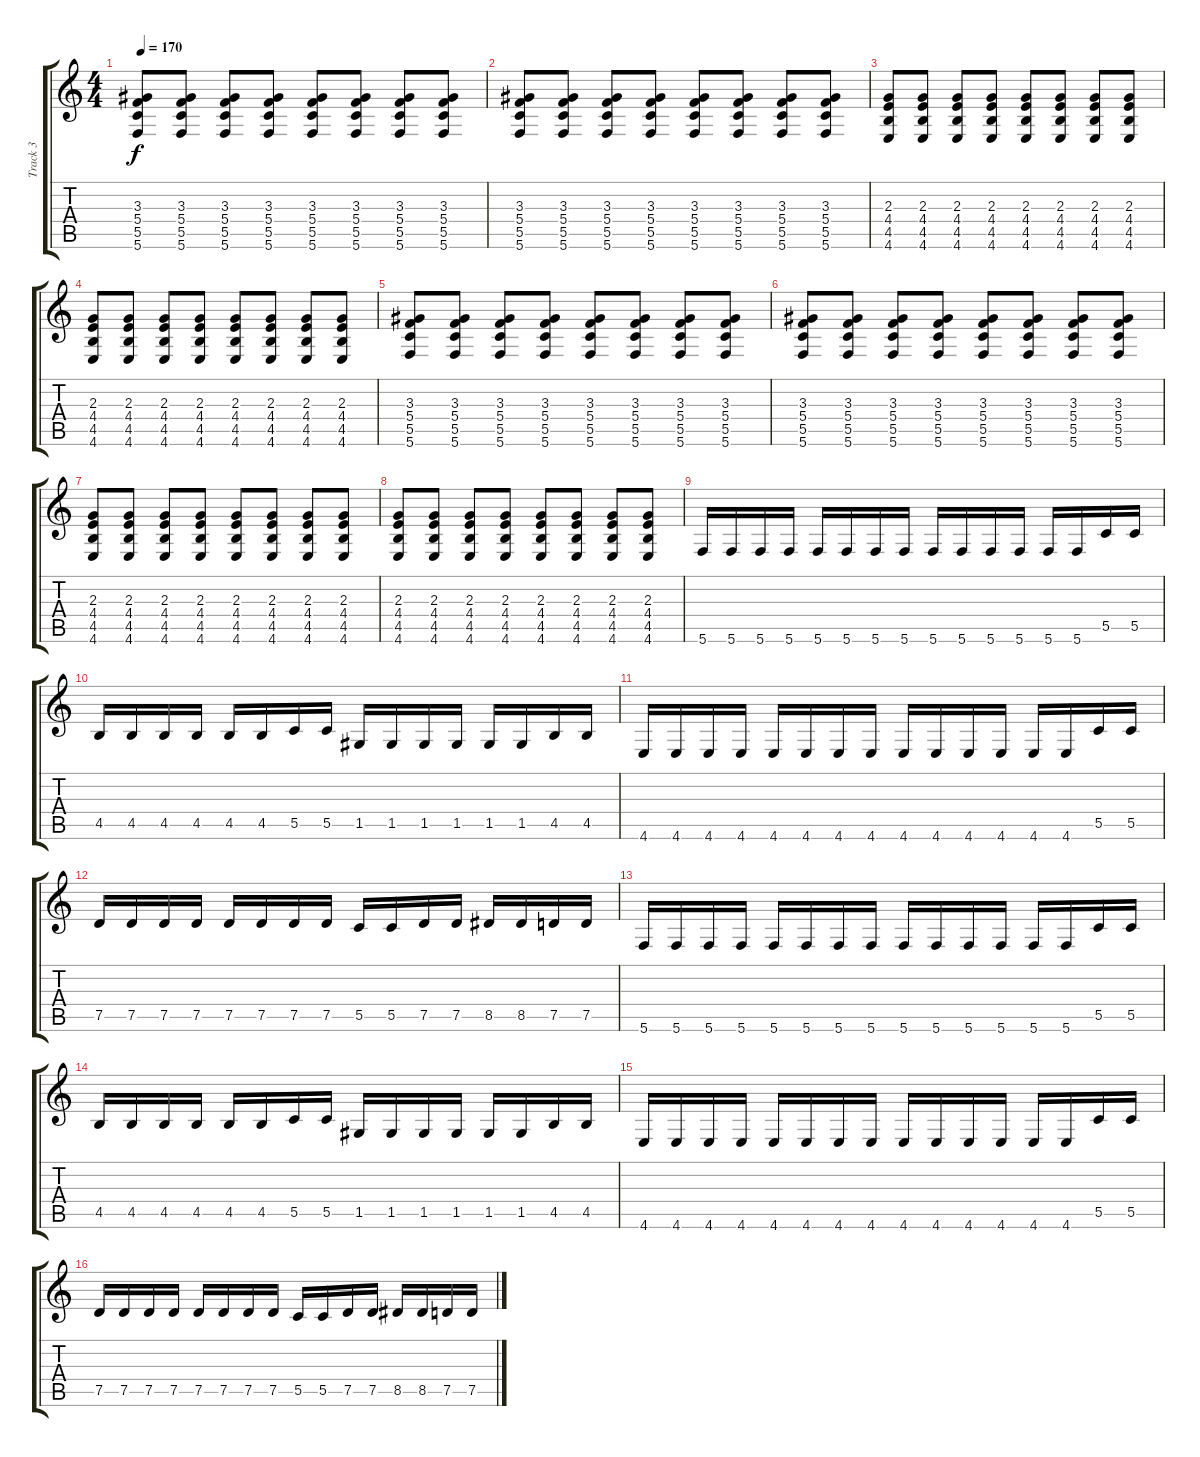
\track ("Track 3" "Track 3") {instrument distortionguitar}
\staff {score tabs}
\tuning (D4 A3 F3 C3 G2 C2) {hide}
\ts (4 4)
\tempo 170
\clef g2
\ks c
(3.3 5.4 5.5 5.6).8{dy f} (3.3 5.4 5.5 5.6).8 (3.3 5.4 5.5 5.6).8 (3.3 5.4 5.5 5.6).8 (3.3 5.4 5.5 5.6).8 (3.3 5.4 5.5 5.6).8 (3.3 5.4 5.5 5.6).8 (3.3 5.4 5.5 5.6).8 |
(3.3 5.4 5.5 5.6).8 (3.3 5.4 5.5 5.6).8 (3.3 5.4 5.5 5.6).8 (3.3 5.4 5.5 5.6).8 (3.3 5.4 5.5 5.6).8 (3.3 5.4 5.5 5.6).8 (3.3 5.4 5.5 5.6).8 (3.3 5.4 5.5 5.6).8 |
(2.3 4.4 4.5 4.6).8 (2.3 4.4 4.5 4.6).8 (2.3 4.4 4.5 4.6).8 (2.3 4.4 4.5 4.6).8 (2.3 4.4 4.5 4.6).8 (2.3 4.4 4.5 4.6).8 (2.3 4.4 4.5 4.6).8 (2.3 4.4 4.5 4.6).8 |
(2.3 4.4 4.5 4.6).8 (2.3 4.4 4.5 4.6).8 (2.3 4.4 4.5 4.6).8 (2.3 4.4 4.5 4.6).8 (2.3 4.4 4.5 4.6).8 (2.3 4.4 4.5 4.6).8 (2.3 4.4 4.5 4.6).8 (2.3 4.4 4.5 4.6).8 |
(3.3 5.4 5.5 5.6).8 (3.3 5.4 5.5 5.6).8 (3.3 5.4 5.5 5.6).8 (3.3 5.4 5.5 5.6).8 (3.3 5.4 5.5 5.6).8 (3.3 5.4 5.5 5.6).8 (3.3 5.4 5.5 5.6).8 (3.3 5.4 5.5 5.6).8 |
(3.3 5.4 5.5 5.6).8 (3.3 5.4 5.5 5.6).8 (3.3 5.4 5.5 5.6).8 (3.3 5.4 5.5 5.6).8 (3.3 5.4 5.5 5.6).8 (3.3 5.4 5.5 5.6).8 (3.3 5.4 5.5 5.6).8 (3.3 5.4 5.5 5.6).8 |
(2.3 4.4 4.5 4.6).8 (2.3 4.4 4.5 4.6).8 (2.3 4.4 4.5 4.6).8 (2.3 4.4 4.5 4.6).8 (2.3 4.4 4.5 4.6).8 (2.3 4.4 4.5 4.6).8 (2.3 4.4 4.5 4.6).8 (2.3 4.4 4.5 4.6).8 |
(2.3 4.4 4.5 4.6).8 (2.3 4.4 4.5 4.6).8 (2.3 4.4 4.5 4.6).8 (2.3 4.4 4.5 4.6).8 (2.3 4.4 4.5 4.6).8 (2.3 4.4 4.5 4.6).8 (2.3 4.4 4.5 4.6).8 (2.3 4.4 4.5 4.6).8 |
5.6.16 5.6.16 5.6.16 5.6.16 5.6.16 5.6.16 5.6.16 5.6.16 5.6.16 5.6.16 5.6.16 5.6.16 5.6.16 5.6.16 5.5.16 5.5.16 |
4.5.16 4.5.16 4.5.16 4.5.16 4.5.16 4.5.16 5.5.16 5.5.16 1.5.16 1.5.16 1.5.16 1.5.16 1.5.16 1.5.16 4.5.16 4.5.16 |
4.6.16 4.6.16 4.6.16 4.6.16 4.6.16 4.6.16 4.6.16 4.6.16 4.6.16 4.6.16 4.6.16 4.6.16 4.6.16 4.6.16 5.5.16 5.5.16 |
7.5.16 7.5.16 7.5.16 7.5.16 7.5.16 7.5.16 7.5.16 7.5.16 5.5.16 5.5.16 7.5.16 7.5.16 8.5.16 8.5.16 7.5.16 7.5.16 |
5.6.16 5.6.16 5.6.16 5.6.16 5.6.16 5.6.16 5.6.16 5.6.16 5.6.16 5.6.16 5.6.16 5.6.16 5.6.16 5.6.16 5.5.16 5.5.16 |
4.5.16 4.5.16 4.5.16 4.5.16 4.5.16 4.5.16 5.5.16 5.5.16 1.5.16 1.5.16 1.5.16 1.5.16 1.5.16 1.5.16 4.5.16 4.5.16 |
4.6.16 4.6.16 4.6.16 4.6.16 4.6.16 4.6.16 4.6.16 4.6.16 4.6.16 4.6.16 4.6.16 4.6.16 4.6.16 4.6.16 5.5.16 5.5.16 |
7.5.16 7.5.16 7.5.16 7.5.16 7.5.16 7.5.16 7.5.16 7.5.16 5.5.16 5.5.16 7.5.16 7.5.16 8.5.16 8.5.16 7.5.16 7.5.16
